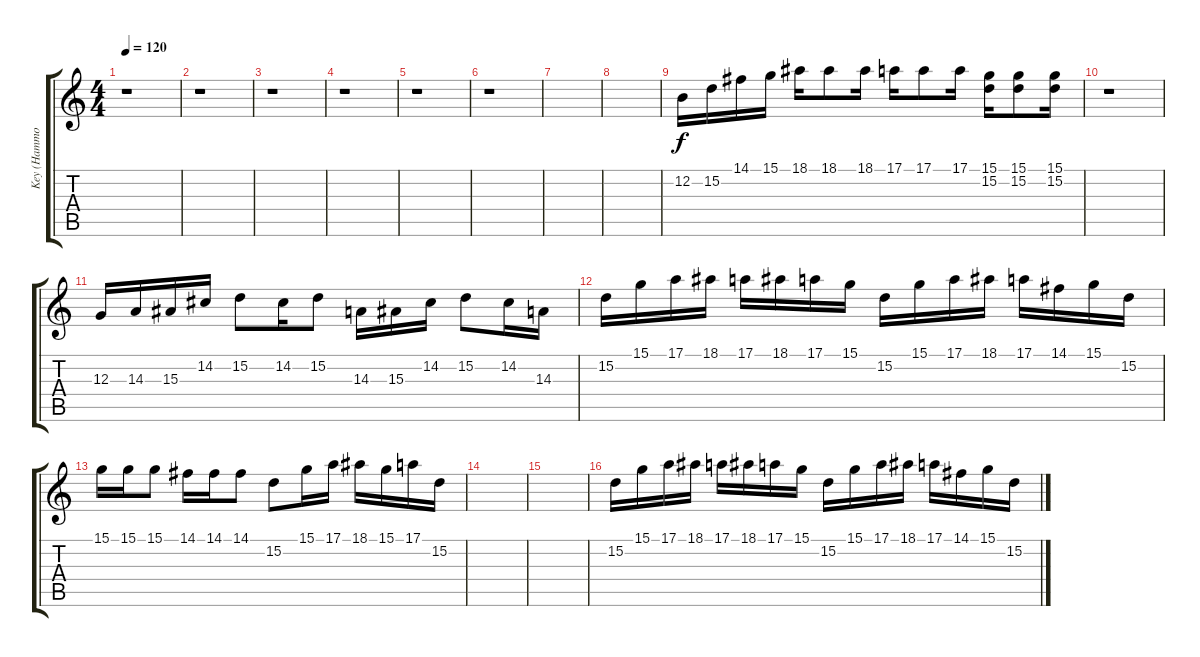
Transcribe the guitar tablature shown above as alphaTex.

\track ("Key (Hammond)" "Key (Hammo") {instrument drawbarorgan}
\staff {score tabs}
\tuning (E4 B3 G3 D3 A2 E2) {hide}
\ts (4 4)
\tempo 120
\clef g2
\ks c
r.1{dy f} |
r.1 |
r.1 |
r.1 |
r.1 |
r.1 |
|
|
12.2.16 15.2.16 14.1.16 15.1.16 18.1.16 18.1.8 18.1.16 17.1.16 17.1.8 17.1.16 (15.1 15.2).16 (15.1 15.2).8 (15.1 15.2).16 |
r.1 |
12.3.16 14.3.16 15.3.16 14.2.16 15.2.8 14.2.16 15.2.8 14.3.16 15.3.16 14.2.16 15.2.8 14.2.16 14.3.16 |
15.2.16 15.1.16 17.1.16 18.1.16 17.1.16 18.1.16 17.1.16 15.1.16 15.2.16 15.1.16 17.1.16 18.1.16 17.1.16 14.1.16 15.1.16 15.2.16 |
15.1.16 15.1.16 15.1.8 14.1.16 14.1.16 14.1.8 15.2.8 15.1.16 17.1.16 18.1.16 15.1.16 17.1.16 15.2.16 |
|
|
15.2.16 15.1.16 17.1.16 18.1.16 17.1.16 18.1.16 17.1.16 15.1.16 15.2.16 15.1.16 17.1.16 18.1.16 17.1.16 14.1.16 15.1.16 15.2.16
